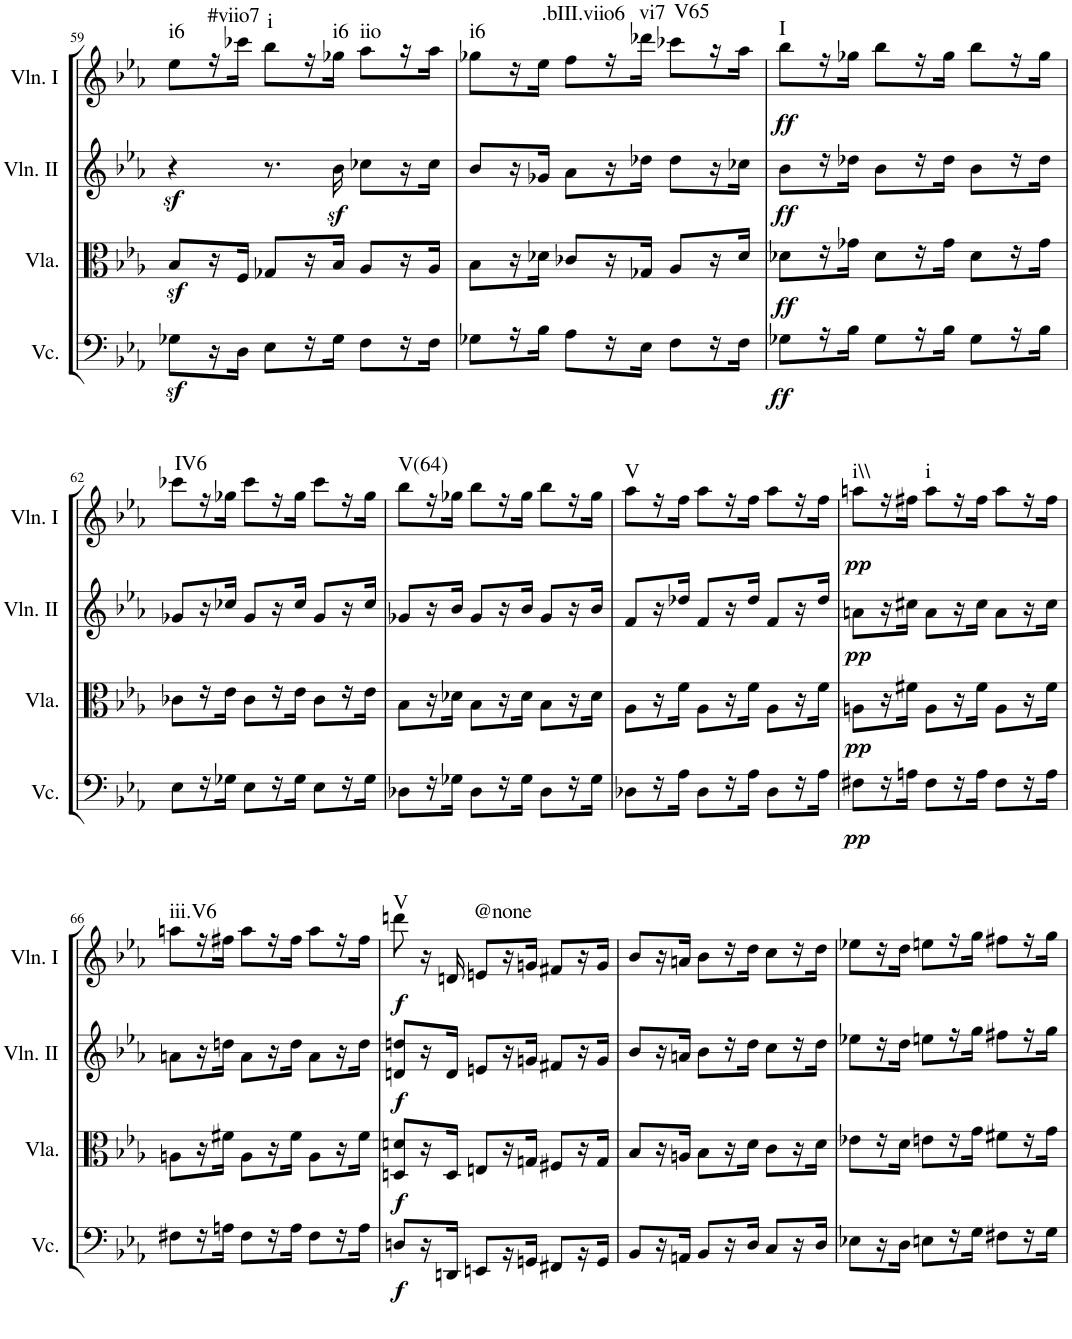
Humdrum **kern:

**kern	**dynam	**kern	**dynam	**kern	**dynam	**kern	**dynam	**harte
*part4	*part4	*part3	*part3	*part2	*part2	*part1	*part1	*part1
*staff4	*staff4	*staff3	*staff3	*staff2	*staff2	*staff1	*staff1	*
*I"Violoncello	*	*I"Viola	*	*I"Violin II	*	*I"Violin I	*	*
*I'Vc.	*	*I'Vla.	*	*I'Vln. II	*	*I'Vln. I	*	*
!!LO:PB:g=z
*clefF4	*	*clefC3	*	*clefG2	*	*clefG2	*	*
*k[b-e-a-]	*	*k[b-e-a-]	*	*k[b-e-a-]	*	*k[b-e-a-]	*	*
*E-:	*	*E-:	*	*E-:	*	*E-:	*	*
*M3/4	*	*M3/4	*	*M3/4	*	*M3/4	*	*
=59	=59	=59	=59	=59	=59	=59	=59	=59
!	!	!	!	!	!LO:DY:b	!	!	!LO:H:kt=i6
8G-Xz<\L	.	8B-z</L	.	4r	sf	8ee-\L	.	N
16r	.	16r	.	.	.	16r	.	.
!	!	!	!	!	!	!	!	!LO:H:kt=#viio7
16D\JJ	.	16F/JJ	.	.	.	16ccc-X\JJ	.	N
!	!	!	!	!	!	!	!	!LO:H:kt=i
8E-\L	.	8G-X/L	.	8.r	.	8bb-\L	.	N
16r	.	16r	.	.	.	16r	.	.
!	!	!	!	!	!	!	!	!LO:H:kt=i6
16G-\JJ	.	16B-/JJ	.	16b-z<\	.	16gg-X\JJ	.	N
!	!	!	!	!	!	!	!	!LO:H:kt=iio
8F\L	.	8A-/L	.	8cc-X\L	.	8aa-\L	.	N
16r	.	16r	.	16r	.	16r	.	.
16F\JJ	.	16A-/JJ	.	16cc-\JJ	.	16aa-\JJ	.	.
=60	=60	=60	=60	=60	=60	=60	=60	=60
!	!	!	!	!	!	!	!	!LO:H:kt=i6
8G-X\L	.	8B-\L	.	8b-/L	.	8gg-X\L	.	N
16r	.	16r	.	16r	.	16r	.	.
16B-\JJ	.	16d-X\JJ	.	16g-X/JJ	.	16ee-\JJ	.	.
!	!	!	!	!	!	!	!	!LO:H:kt=.bIII.viio6
8A-\L	.	8c-X/L	.	8a-\L	.	8ff\L	.	N
16r	.	16r	.	16r	.	16r	.	.
!	!	!	!	!	!	!	!	!LO:H:kt=vi7
16E-\JJ	.	16G-X/JJ	.	16dd-X\JJ	.	16ddd-X\JJ	.	N
!	!	!	!	!	!	!	!	!LO:H:kt=V65
8F\L	.	8A-/L	.	8dd-\L	.	8ccc-X\L	.	N
16r	.	16r	.	16r	.	16r	.	.
16F\JJ	.	16d-/JJ	.	16cc-X\JJ	.	16aa-\JJ	.	.
=61	=61	=61	=61	=61	=61	=61	=61	=61
!	!LO:DY:b	!	!LO:DY:b	!	!LO:DY:b	!	!LO:DY:b	!LO:H:kt=I
8G-X\L	ff	8d-X\L	ff	8b-\L	ff	8bb-\L	ff	N
16r	.	16r	.	16r	.	16r	.	.
16B-\JJ	.	16g-X\JJ	.	16dd-X\JJ	.	16gg-X\JJ	.	.
8G-\L	.	8d-\L	.	8b-\L	.	8bb-\L	.	.
16r	.	16r	.	16r	.	16r	.	.
16B-\JJ	.	16g-\JJ	.	16dd-\JJ	.	16gg-\JJ	.	.
8G-\L	.	8d-\L	.	8b-\L	.	8bb-\L	.	.
16r	.	16r	.	16r	.	16r	.	.
16B-\JJ	.	16g-\JJ	.	16dd-\JJ	.	16gg-\JJ	.	.
!!LO:LB:g=z
=62	=62	=62	=62	=62	=62	=62	=62	=62
!	!	!	!	!	!	!	!	!LO:H:kt=IV6
8E-\L	.	8c-X\L	.	8g-X/L	.	8ccc-X\L	.	N
16r	.	16r	.	16r	.	16r	.	.
16G-X\JJ	.	16e-\JJ	.	16cc-X/JJ	.	16gg-X\JJ	.	.
8E-\L	.	8c-\L	.	8g-/L	.	8ccc-\L	.	.
16r	.	16r	.	16r	.	16r	.	.
16G-\JJ	.	16e-\JJ	.	16cc-/JJ	.	16gg-\JJ	.	.
8E-\L	.	8c-\L	.	8g-/L	.	8ccc-\L	.	.
16r	.	16r	.	16r	.	16r	.	.
16G-\JJ	.	16e-\JJ	.	16cc-/JJ	.	16gg-\JJ	.	.
=63	=63	=63	=63	=63	=63	=63	=63	=63
!	!	!	!	!	!	!	!	!LO:H:kt=V(64)
8D-X\L	.	8B-\L	.	8g-X/L	.	8bb-\L	.	N
16r	.	16r	.	16r	.	16r	.	.
16G-X\JJ	.	16d-X\JJ	.	16b-/JJ	.	16gg-X\JJ	.	.
8D-\L	.	8B-\L	.	8g-/L	.	8bb-\L	.	.
16r	.	16r	.	16r	.	16r	.	.
16G-\JJ	.	16d-\JJ	.	16b-/JJ	.	16gg-\JJ	.	.
8D-\L	.	8B-\L	.	8g-/L	.	8bb-\L	.	.
16r	.	16r	.	16r	.	16r	.	.
16G-\JJ	.	16d-\JJ	.	16b-/JJ	.	16gg-\JJ	.	.
=64	=64	=64	=64	=64	=64	=64	=64	=64
!	!	!	!	!	!	!	!	!LO:H:kt=V
8D-X\L	.	8A-\L	.	8f/L	.	8aa-\L	.	N
16r	.	16r	.	16r	.	16r	.	.
16A-\JJ	.	16f\JJ	.	16dd-X/JJ	.	16ff\JJ	.	.
8D-\L	.	8A-\L	.	8f/L	.	8aa-\L	.	.
16r	.	16r	.	16r	.	16r	.	.
16A-\JJ	.	16f\JJ	.	16dd-/JJ	.	16ff\JJ	.	.
8D-\L	.	8A-\L	.	8f/L	.	8aa-\L	.	.
16r	.	16r	.	16r	.	16r	.	.
16A-\JJ	.	16f\JJ	.	16dd-/JJ	.	16ff\JJ	.	.
=65	=65	=65	=65	=65	=65	=65	=65	=65
!	!LO:DY:b	!	!LO:DY:b	!	!LO:DY:b	!	!LO:DY:b	!LO:H:kt=i\\
8F#X\L	pp	8An\L	pp	8an\L	pp	8aan\L	pp	N
16r	.	16r	.	16r	.	16r	.	.
16An\JJ	.	16f#X\JJ	.	16cc#X\JJ	.	16ff#X\JJ	.	.
!	!	!	!	!	!	!	!	!LO:H:kt=i
8F#\L	.	8A\L	.	8a\L	.	8aa\L	.	N
16r	.	16r	.	16r	.	16r	.	.
16A\JJ	.	16f#\JJ	.	16cc#\JJ	.	16ff#\JJ	.	.
8F#\L	.	8A\L	.	8a\L	.	8aa\L	.	.
16r	.	16r	.	16r	.	16r	.	.
16A\JJ	.	16f#\JJ	.	16cc#\JJ	.	16ff#\JJ	.	.
!!LO:LB:g=z
=66	=66	=66	=66	=66	=66	=66	=66	=66
!	!	!	!	!	!	!	!	!LO:H:kt=iii.V6
8F#X\L	.	8An\L	.	8an\L	.	8aan\L	.	N
16r	.	16r	.	16r	.	16r	.	.
16An\JJ	.	16f#X\JJ	.	16ddn\JJ	.	16ff#X\JJ	.	.
8F#\L	.	8A\L	.	8a\L	.	8aa\L	.	.
16r	.	16r	.	16r	.	16r	.	.
16A\JJ	.	16f#\JJ	.	16dd\JJ	.	16ff#\JJ	.	.
8F#\L	.	8A\L	.	8a\L	.	8aa\L	.	.
16r	.	16r	.	16r	.	16r	.	.
16A\JJ	.	16f#\JJ	.	16dd\JJ	.	16ff#\JJ	.	.
=67	=67	=67	=67	=67	=67	=67	=67	=67
!	!LO:DY:b	!	!LO:DY:b	!	!LO:DY:b	!	!LO:DY:b	!LO:H:kt=V
8Dn/L	f	8Dn/ 8dn/L	f	8dn/ 8ddn/L	f	8dddn\	f	N
16r	.	16r	.	16r	.	16r	.	.
16DDn/JJ	.	16D/JJ	.	16d/JJ	.	16dn/	.	.
!	!	!	!	!	!	!	!	!LO:H:kt=@none
8EEn/L	.	8En/L	.	8en/L	.	8en/L	.	N
16r	.	16r	.	16r	.	16r	.	.
16GGn/JJ	.	16Gn/JJ	.	16gn/JJ	.	16gn/JJ	.	.
8FF#X/L	.	8F#X/L	.	8f#X/L	.	8f#X/L	.	.
16r	.	16r	.	16r	.	16r	.	.
16GG/JJ	.	16G/JJ	.	16g/JJ	.	16g/JJ	.	.
=68	=68	=68	=68	=68	=68	=68	=68	=68
8BB-/L	.	8B-/L	.	8b-/L	.	8b-/L	.	.
16r	.	16r	.	16r	.	16r	.	.
16AAn/JJ	.	16An/JJ	.	16an/JJ	.	16an/JJ	.	.
8BB-/L	.	8B-\L	.	8b-\L	.	8b-\L	.	.
16r	.	16r	.	16r	.	16r	.	.
16D/JJ	.	16d\JJ	.	16dd\JJ	.	16dd\JJ	.	.
8C/L	.	8c\L	.	8cc\L	.	8cc\L	.	.
16r	.	16r	.	16r	.	16r	.	.
16D/JJ	.	16d\JJ	.	16dd\JJ	.	16dd\JJ	.	.
=69	=69	=69	=69	=69	=69	=69	=69	=69
8E-X\L	.	8e-X\L	.	8ee-X\L	.	8ee-X\L	.	.
16r	.	16r	.	16r	.	16r	.	.
16D\JJ	.	16d\JJ	.	16dd\JJ	.	16dd\JJ	.	.
8En\L	.	8en\L	.	8een\L	.	8een\L	.	.
16r	.	16r	.	16r	.	16r	.	.
16G\JJ	.	16g\JJ	.	16gg\JJ	.	16gg\JJ	.	.
8F#X\L	.	8f#X\L	.	8ff#X\L	.	8ff#X\L	.	.
16r	.	16r	.	16r	.	16r	.	.
16G\JJ	.	16g\JJ	.	16gg\JJ	.	16gg\JJ	.	.
=	=	=	=	=	=	=	=	=
*-	*-	*-	*-	*-	*-	*-	*-	*-
